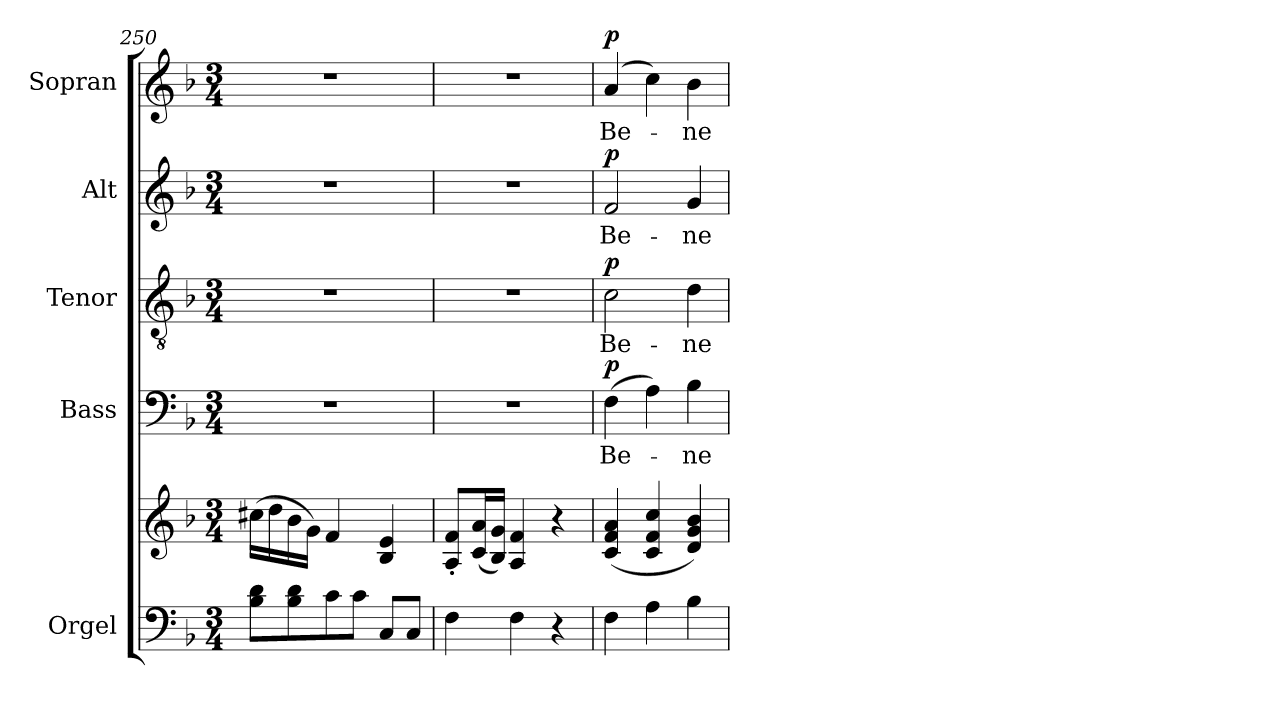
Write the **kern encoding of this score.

**kern	**kern	**kern	**text	**dynam	**kern	**text	**dynam	**kern	**text	**dynam	**kern	**text	**dynam
*part5	*part5	*part4	*part4	*part4	*part3	*part3	*part3	*part2	*part2	*part2	*part1	*part1	*part1
*staff6	*staff5	*staff4	*staff4	*staff4	*staff3	*staff3	*staff3	*staff2	*staff2	*staff2	*staff1	*staff1	*staff1
*I"Orgel	*	*I"Bass	*	*	*I"Tenor	*	*	*I"Alt	*	*	*I"Sopran	*	*
*I'Org.	*	*I'B.	*	*	*I'T.	*	*	*I'A.	*	*	*I'S.	*	*
*clefF4	*clefG2	*clefF4	*	*	*clefGv2	*	*	*clefG2	*	*	*clefG2	*	*
*k[b-]	*k[b-]	*k[b-]	*	*	*k[b-]	*	*	*k[b-]	*	*	*k[b-]	*	*
*F:	*F:	*F:	*	*	*F:	*	*	*F:	*	*	*F:	*	*
*M3/4	*M3/4	*M3/4	*	*	*M3/4	*	*	*M3/4	*	*	*M3/4	*	*
=250	=250	=250	=250	=250	=250	=250	=250	=250	=250	=250	=250	=250	=250
8B-\ 8d\L	(>16cc#X\LL	2.r	.	.	2.r	.	.	2.r	.	.	2.r	.	.
.	16dd\	.	.	.	.	.	.	.	.	.	.	.	.
8B-\ 8d\	16b-\	.	.	.	.	.	.	.	.	.	.	.	.
.	16g\JJ)	.	.	.	.	.	.	.	.	.	.	.	.
8c\	4f/	.	.	.	.	.	.	.	.	.	.	.	.
8c\J	.	.	.	.	.	.	.	.	.	.	.	.	.
8C/L	4B-/ 4e/	.	.	.	.	.	.	.	.	.	.	.	.
8C/J	.	.	.	.	.	.	.	.	.	.	.	.	.
!!LO:PB:g=z
=251	=251	=251	=251	=251	=251	=251	=251	=251	=251	=251	=251	=251	=251
4F\	8A/'< 8f/'<L	2.r	.	.	2.r	.	.	2.r	.	.	2.r	.	.
.	(<16c/ 16a/L	.	.	.	.	.	.	.	.	.	.	.	.
.	16B-/ 16g/JJ)	.	.	.	.	.	.	.	.	.	.	.	.
4F\	4A/ 4f/	.	.	.	.	.	.	.	.	.	.	.	.
4r	4r	.	.	.	.	.	.	.	.	.	.	.	.
=252	=252	=252	=252	=252	=252	=252	=252	=252	=252	=252	=252	=252	=252
!	!	!	!LO:LY:b	!LO:DY:a	!	!LO:LY:b	!LO:DY:a	!	!LO:LY:b	!LO:DY:a	!	!LO:LY:b	!LO:DY:a
4F\	(4c/ 4f/ 4a/	(>4F\	Be-	p	2c\	Be-	p	2f/	Be-	p	(4a/	Be-	p
4A\	4c/ 4f/ 4cc/	4A\)	.	.	.	.	.	.	.	.	4cc\)	.	.
!	!	!	!LO:LY:b	!	!	!LO:LY:b	!	!	!LO:LY:b	!	!	!LO:LY:b	!
4B-\	4d/ 4g/ 4b-/)	4B-\	-ne-	.	4d\	-ne-	.	4g/	-ne-	.	4b-\	-ne-	.
=	=	=	=	=	=	=	=	=	=	=	=	=	=
*-	*-	*-	*-	*-	*-	*-	*-	*-	*-	*-	*-	*-	*-
